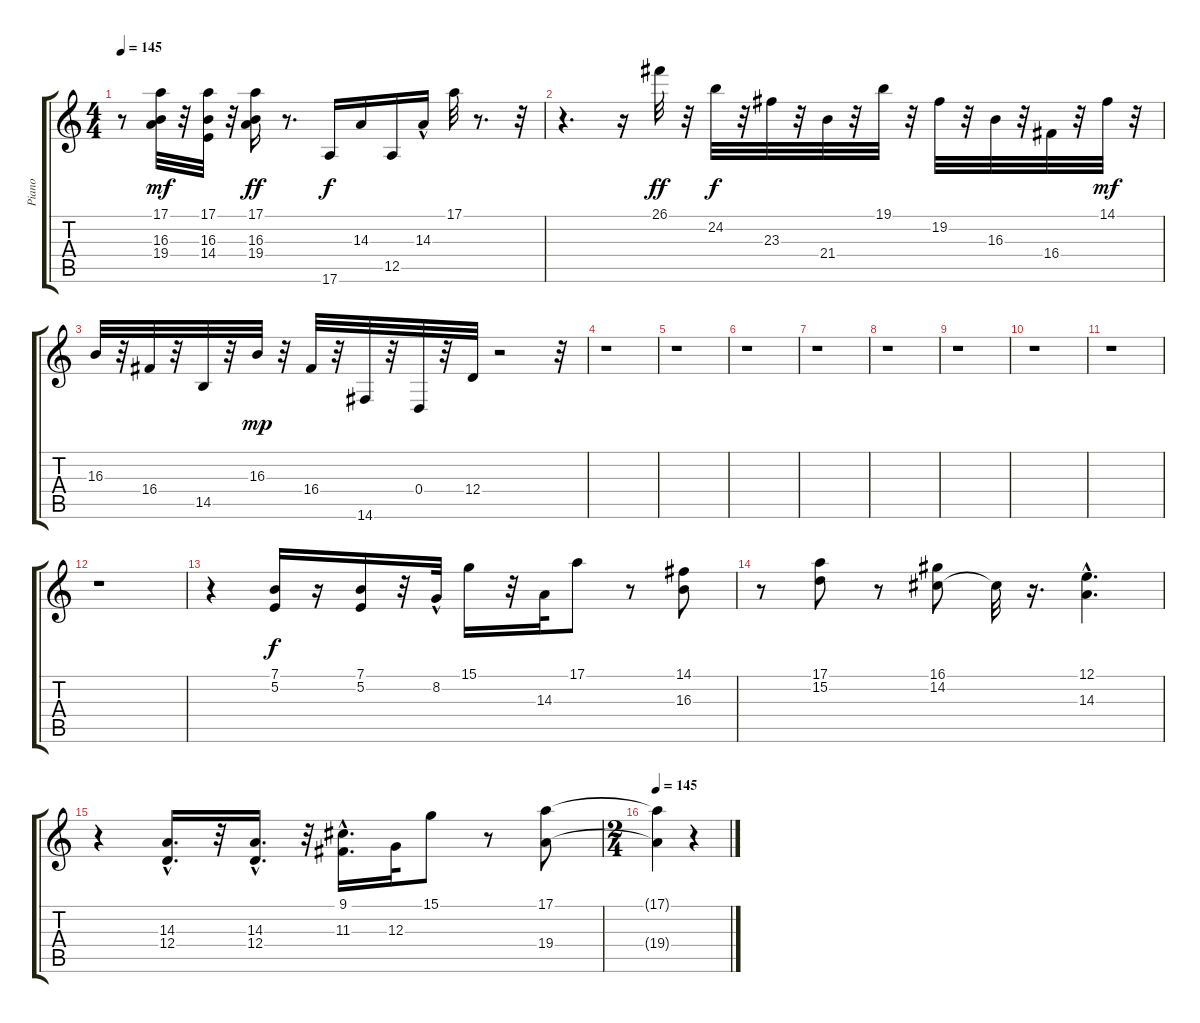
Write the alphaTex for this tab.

\track ("Piano" "Piano") {instrument brightacousticpiano}
\staff {score tabs}
\tuning (E4 B3 G3 D3 A2 E2) {hide}
\ts (4 4)
\tempo 145
\clef g2
\ks c
r.8{dy fff} (17.1 16.3 19.4).32{dy mf} r.32 (17.1 16.3 14.4).32 r.32 (17.1 16.3 19.4).16{dy ff} r.8{d} 17.6.16{dy f} 14.3.16 12.5.16 14.3{hac}.16 17.1.32 r.8{d} r.32 |
r.4{d} r.16 26.1.32{dy ff} r.32 24.2.32{dy f} r.32 23.3.32 r.32 21.4.32 r.32 19.1.32 r.32 19.2.32 r.32 16.3.32 r.32 16.4.32 r.32 14.1.32{dy mf} r.32 |
16.3.32 r.32 16.4.32 r.32 14.5.32 r.32 16.3.32{dy mp} r.32 16.4.32 r.32 14.6.32 r.32 0.4.32 r.32 12.4.32 r.2 r.32 |
r.1 |
r.1 |
r.1 |
r.1 |
r.1 |
r.1 |
r.1 |
r.1 |
r.1 |
r.4 (7.1 5.2).16{dy f} r.16 (7.1 5.2).16 r.32 8.2{hac}.32 15.1.16 r.32 14.3.32 17.1.8 r.8 (14.1 16.3).8 |
r.8 (17.1 15.2).8 r.8 (16.1 14.2).8 14.2{t}.32 r.16{d} (12.1{hac} 14.3{hac}).4{d} |
r.4 (14.3{hac} 12.4{hac}).16{d} r.32 (14.3{hac} 12.4{hac}).16{d} r.32 (9.1{hac} 11.3{hac}).16{d} 12.3.32 15.1.8 r.8 (17.1 19.4).8 |
\ts (2 4)
\tempo 145
(17.1{t} 19.4{t}).4 r.4
